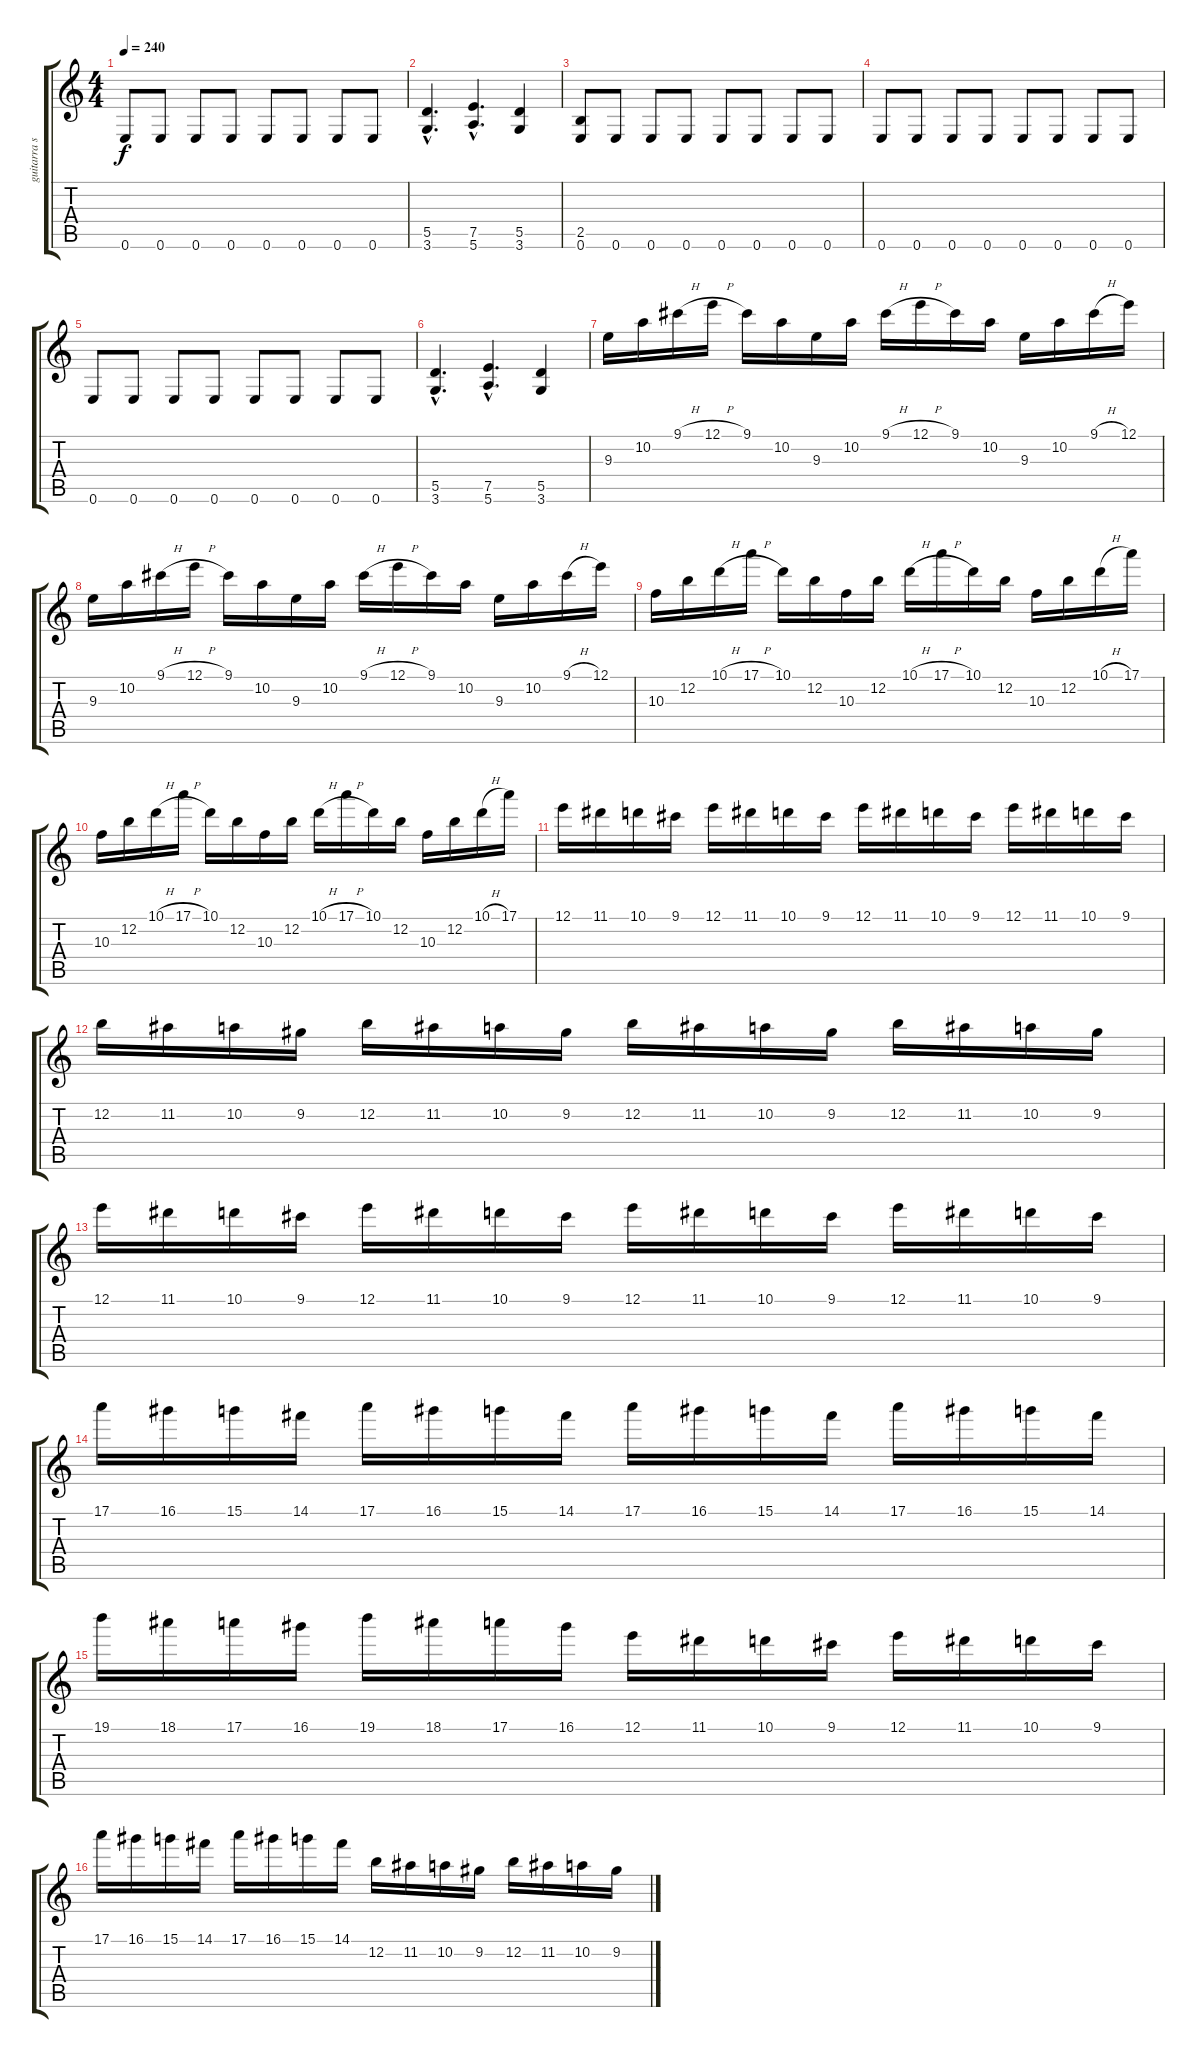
\track ("guitarra solo" "guitarra s") {instrument distortionguitar}
\staff {score tabs}
\tuning (E4 B3 G3 D3 A2 E2) {hide}
\ts (4 4)
\tempo 240
\clef g2
\ks c
0.6.8{dy f} 0.6.8 0.6.8 0.6.8 0.6.8 0.6.8 0.6.8 0.6.8 |
(5.5{hac} 3.6{hac}).4{d} (7.5{hac} 5.6{hac}).4{d} (5.5 3.6).4 |
(2.5 0.6).8 0.6.8 0.6.8 0.6.8 0.6.8 0.6.8 0.6.8 0.6.8 |
0.6.8 0.6.8 0.6.8 0.6.8 0.6.8 0.6.8 0.6.8 0.6.8 |
0.6.8 0.6.8 0.6.8 0.6.8 0.6.8 0.6.8 0.6.8 0.6.8 |
(5.5{hac} 3.6{hac}).4{d} (7.5{hac} 5.6{hac}).4{d} (5.5 3.6).4 |
9.3.16 10.2.16 9.1{h}.16 12.1{h}.16 9.1.16 10.2.16 9.3.16 10.2.16 9.1{h}.16 12.1{h}.16 9.1.16 10.2.16 9.3.16 10.2.16 9.1{h}.16 12.1.16 |
9.3.16 10.2.16 9.1{h}.16 12.1{h}.16 9.1.16 10.2.16 9.3.16 10.2.16 9.1{h}.16 12.1{h}.16 9.1.16 10.2.16 9.3.16 10.2.16 9.1{h}.16 12.1.16 |
10.3.16 12.2.16 10.1{h}.16 17.1{h}.16 10.1.16 12.2.16 10.3.16 12.2.16 10.1{h}.16 17.1{h}.16 10.1.16 12.2.16 10.3.16 12.2.16 10.1{h}.16 17.1.16 |
10.3.16 12.2.16 10.1{h}.16 17.1{h}.16 10.1.16 12.2.16 10.3.16 12.2.16 10.1{h}.16 17.1{h}.16 10.1.16 12.2.16 10.3.16 12.2.16 10.1{h}.16 17.1.16 |
12.1.16 11.1.16 10.1.16 9.1.16 12.1.16 11.1.16 10.1.16 9.1.16 12.1.16 11.1.16 10.1.16 9.1.16 12.1.16 11.1.16 10.1.16 9.1.16 |
12.2.16 11.2.16 10.2.16 9.2.16 12.2.16 11.2.16 10.2.16 9.2.16 12.2.16 11.2.16 10.2.16 9.2.16 12.2.16 11.2.16 10.2.16 9.2.16 |
12.1.16 11.1.16 10.1.16 9.1.16 12.1.16 11.1.16 10.1.16 9.1.16 12.1.16 11.1.16 10.1.16 9.1.16 12.1.16 11.1.16 10.1.16 9.1.16 |
17.1.16 16.1.16 15.1.16 14.1.16 17.1.16 16.1.16 15.1.16 14.1.16 17.1.16 16.1.16 15.1.16 14.1.16 17.1.16 16.1.16 15.1.16 14.1.16 |
19.1.16 18.1.16 17.1.16 16.1.16 19.1.16 18.1.16 17.1.16 16.1.16 12.1.16 11.1.16 10.1.16 9.1.16 12.1.16 11.1.16 10.1.16 9.1.16 |
17.1.16 16.1.16 15.1.16 14.1.16 17.1.16 16.1.16 15.1.16 14.1.16 12.2.16 11.2.16 10.2.16 9.2.16 12.2.16 11.2.16 10.2.16 9.2.16
